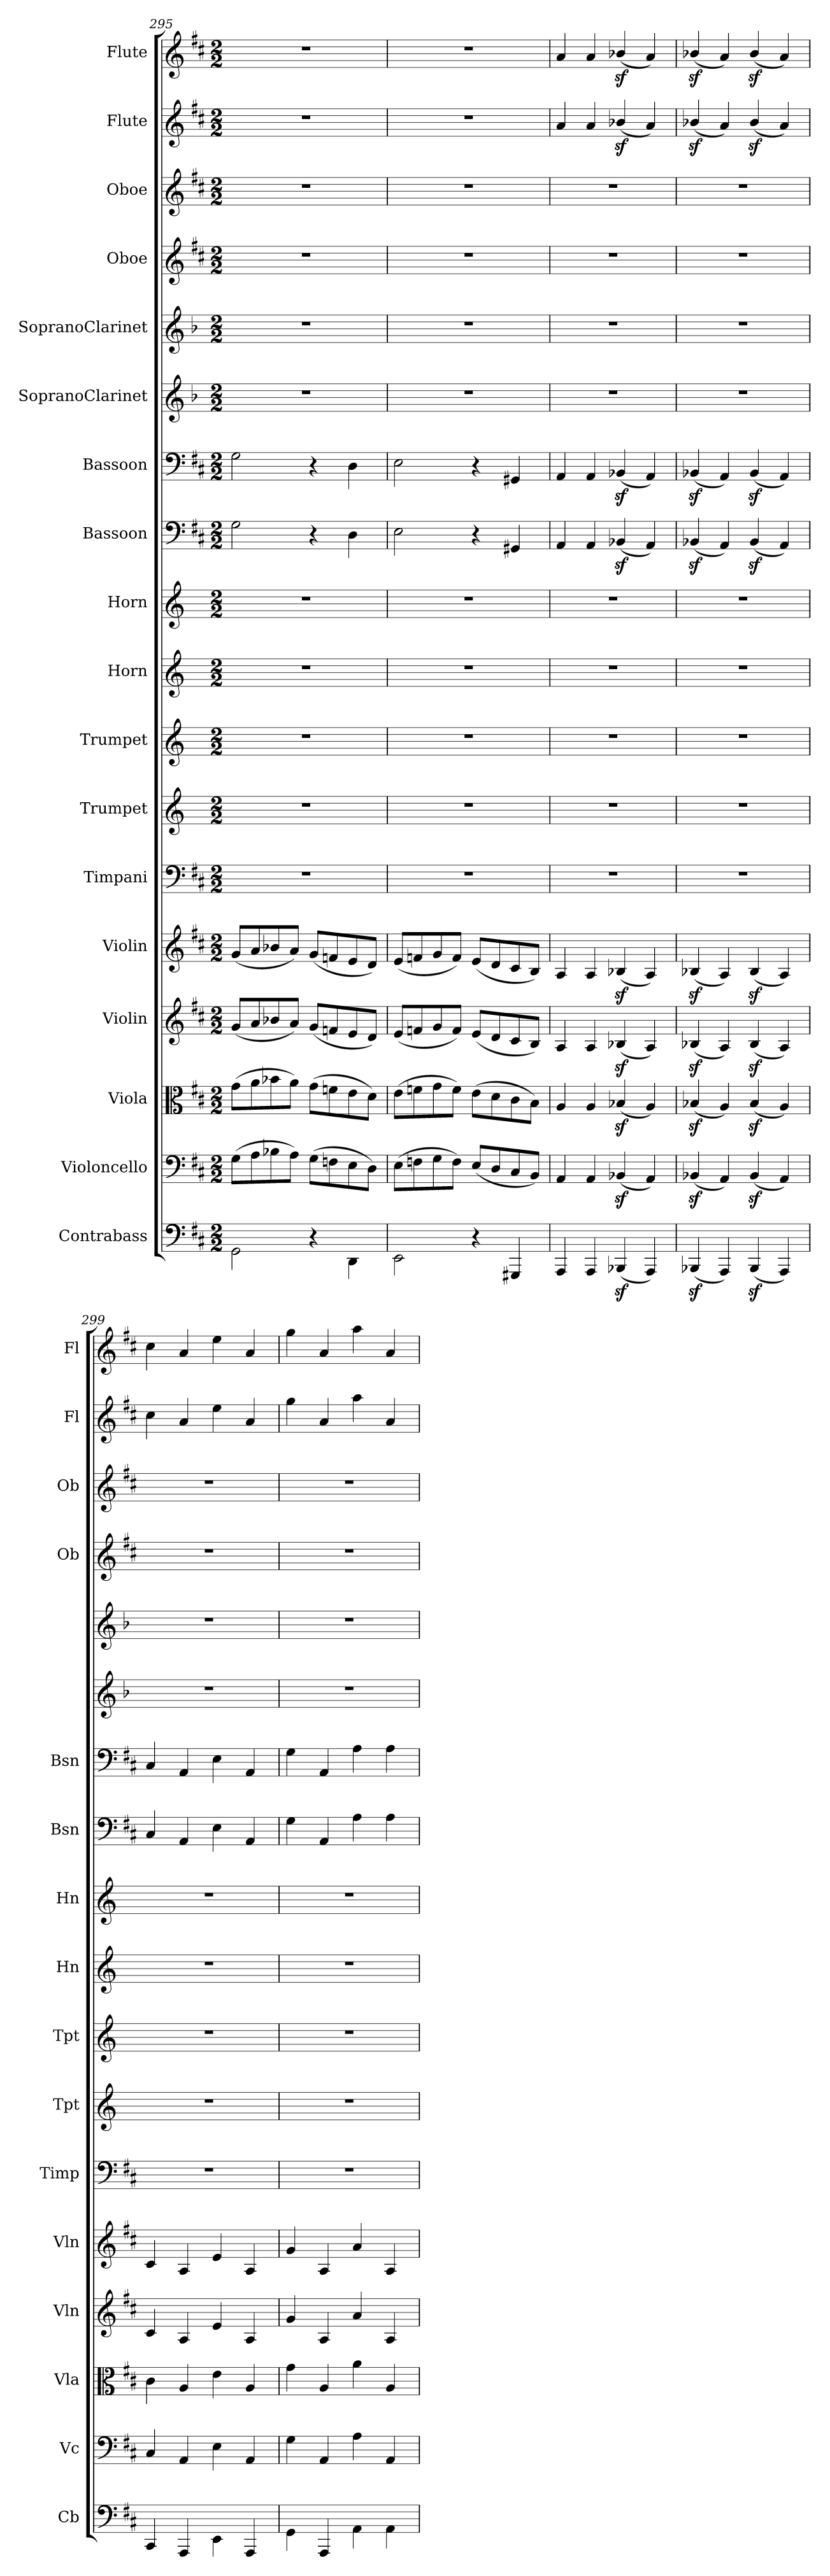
**kern	**kern	**kern	**kern	**kern	**kern	**kern	**kern	**kern	**kern	**kern	**kern	**kern	**kern	**kern	**kern	**kern	**kern
*part18	*part17	*part16	*part15	*part14	*part13	*part12	*part11	*part10	*part9	*part8	*part7	*part6	*part5	*part4	*part3	*part2	*part1
*staff18	*staff17	*staff16	*staff15	*staff14	*staff13	*staff12	*staff11	*staff10	*staff9	*staff8	*staff7	*staff6	*staff5	*staff4	*staff3	*staff2	*staff1
*I"Contrabass	*I"Violoncello	*I"Viola	*I"Violin	*I"Violin	*I"Timpani	*I"Trumpet	*I"Trumpet	*I"Horn	*I"Horn	*I"Bassoon	*I"Bassoon	*I"SopranoClarinet	*I"SopranoClarinet	*I"Oboe	*I"Oboe	*I"Flute	*I"Flute
*I'Cb	*I'Vc	*I'Vla	*I'Vln	*I'Vln	*I'Timp	*I'Tpt	*I'Tpt	*I'Hn	*I'Hn	*I'Bsn	*I'Bsn	*	*	*I'Ob	*I'Ob	*I'Fl	*I'Fl
*clefF4	*clefF4	*clefC3	*clefG2	*clefG2	*clefF4	*clefG2	*clefG2	*clefG2	*clefG2	*clefF4	*clefF4	*clefG2	*clefG2	*clefG2	*clefG2	*clefG2	*clefG2
*k[f#c#]	*k[f#c#]	*k[f#c#]	*k[f#c#]	*k[f#c#]	*k[f#c#]	*k[]	*k[]	*k[]	*k[]	*k[f#c#]	*k[f#c#]	*k[b-]	*k[b-]	*k[f#c#]	*k[f#c#]	*k[f#c#]	*k[f#c#]
*M2/2	*M2/2	*M2/2	*M2/2	*M2/2	*M2/2	*M2/2	*M2/2	*M2/2	*M2/2	*M2/2	*M2/2	*M2/2	*M2/2	*M2/2	*M2/2	*M2/2	*M2/2
=295	=295	=295	=295	=295	=295	=295	=295	=295	=295	=295	=295	=295	=295	=295	=295	=295	=295
2GG\	(8G\L	(8g\L	(8g/L	(8g/L	1r	1r	1r	1r	1r	2G\	2G\	1r	1r	1r	1r	1r	1r
.	8A\	8a\	8a/	8a/	.	.	.	.	.	.	.	.	.	.	.	.	.
.	8B-X\	8b-X\	8b-X/	8b-X/	.	.	.	.	.	.	.	.	.	.	.	.	.
.	8A\J)	8a\J)	8a/J)	8a/J)	.	.	.	.	.	.	.	.	.	.	.	.	.
4r	(8G\L	(8g\L	(8g/L	(8g/L	.	.	.	.	.	4r	4r	.	.	.	.	.	.
.	8Fn\	8fn\	8fn/	8fn/	.	.	.	.	.	.	.	.	.	.	.	.	.
4DD\	8E\	8e\	8e/	8e/	.	.	.	.	.	4D\	4D\	.	.	.	.	.	.
.	8D\J)	8d\J)	8d/J)	8d/J)	.	.	.	.	.	.	.	.	.	.	.	.	.
=296	=296	=296	=296	=296	=296	=296	=296	=296	=296	=296	=296	=296	=296	=296	=296	=296	=296
2EE\	(8E\L	(8e\L	(8e/L	(8e/L	1r	1r	1r	1r	1r	2E\	2E\	1r	1r	1r	1r	1r	1r
.	8Fn\	8fn\	8fn/	8fn/	.	.	.	.	.	.	.	.	.	.	.	.	.
.	8G\	8g\	8g/	8g/	.	.	.	.	.	.	.	.	.	.	.	.	.
.	8F\J)	8f\J)	8f/J)	8f/J)	.	.	.	.	.	.	.	.	.	.	.	.	.
4r	(8E/L	(8e\L	(8e/L	(8e/L	.	.	.	.	.	4r	4r	.	.	.	.	.	.
.	8D/	8d\	8d/	8d/	.	.	.	.	.	.	.	.	.	.	.	.	.
4GGG#X/	8C#/	8c#\	8c#/	8c#/	.	.	.	.	.	4GG#X/	4GG#X/	.	.	.	.	.	.
.	8BB/J)	8B\J)	8B/J)	8B/J)	.	.	.	.	.	.	.	.	.	.	.	.	.
=297	=297	=297	=297	=297	=297	=297	=297	=297	=297	=297	=297	=297	=297	=297	=297	=297	=297
4AAA/	4AA/	4A/	4A/	4A/	1r	1r	1r	1r	1r	4AA/	4AA/	1r	1r	1r	1r	4a/	4a/
4AAA/	4AA/	4A/	4A/	4A/	.	.	.	.	.	4AA/	4AA/	.	.	.	.	4a/	4a/
(4BBB-Xz/	(4BB-Xz/	(4B-Xz/	(4B-Xz/	(4B-Xz/	.	.	.	.	.	(4BB-Xz/	(4BB-Xz/	.	.	.	.	(4b-Xz/	(4b-Xz/
4AAA/)	4AA/)	4A/)	4A/)	4A/)	.	.	.	.	.	4AA/)	4AA/)	.	.	.	.	4a/)	4a/)
=298	=298	=298	=298	=298	=298	=298	=298	=298	=298	=298	=298	=298	=298	=298	=298	=298	=298
(4BBB-Xz/	(4BB-Xz/	(4B-Xz/	(4B-Xz/	(4B-Xz/	1r	1r	1r	1r	1r	(4BB-Xz/	(4BB-Xz/	1r	1r	1r	1r	(4b-Xz/	(4b-Xz/
4AAA/)	4AA/)	4A/)	4A/)	4A/)	.	.	.	.	.	4AA/)	4AA/)	.	.	.	.	4a/)	4a/)
(4BBB-z/	(4BB-z/	(4B-z/	(4B-z/	(4B-z/	.	.	.	.	.	(4BB-z/	(4BB-z/	.	.	.	.	(4b-z/	(4b-z/
4AAA/)	4AA/)	4A/)	4A/)	4A/)	.	.	.	.	.	4AA/)	4AA/)	.	.	.	.	4a/)	4a/)
=299	=299	=299	=299	=299	=299	=299	=299	=299	=299	=299	=299	=299	=299	=299	=299	=299	=299
4CC#/	4C#/	4c#\	4c#/	4c#/	1r	1r	1r	1r	1r	4C#/	4C#/	1r	1r	1r	1r	4cc#\	4cc#\
4AAA/	4AA/	4A/	4A/	4A/	.	.	.	.	.	4AA/	4AA/	.	.	.	.	4a/	4a/
4EE\	4E\	4e\	4e/	4e/	.	.	.	.	.	4E\	4E\	.	.	.	.	4ee\	4ee\
4AAA/	4AA/	4A/	4A/	4A/	.	.	.	.	.	4AA/	4AA/	.	.	.	.	4a/	4a/
=300	=300	=300	=300	=300	=300	=300	=300	=300	=300	=300	=300	=300	=300	=300	=300	=300	=300
4GG\	4G\	4g\	4g/	4g/	1r	1r	1r	1r	1r	4G\	4G\	1r	1r	1r	1r	4gg\	4gg\
4AAA/	4AA/	4A/	4A/	4A/	.	.	.	.	.	4AA/	4AA/	.	.	.	.	4a/	4a/
4AA\	4A\	4a\	4a/	4a/	.	.	.	.	.	4A\	4A\	.	.	.	.	4aa\	4aa\
4AA\	4AA/	4A/	4A/	4A/	.	.	.	.	.	4A\	4A\	.	.	.	.	4a/	4a/
=	=	=	=	=	=	=	=	=	=	=	=	=	=	=	=	=	=
*-	*-	*-	*-	*-	*-	*-	*-	*-	*-	*-	*-	*-	*-	*-	*-	*-	*-
